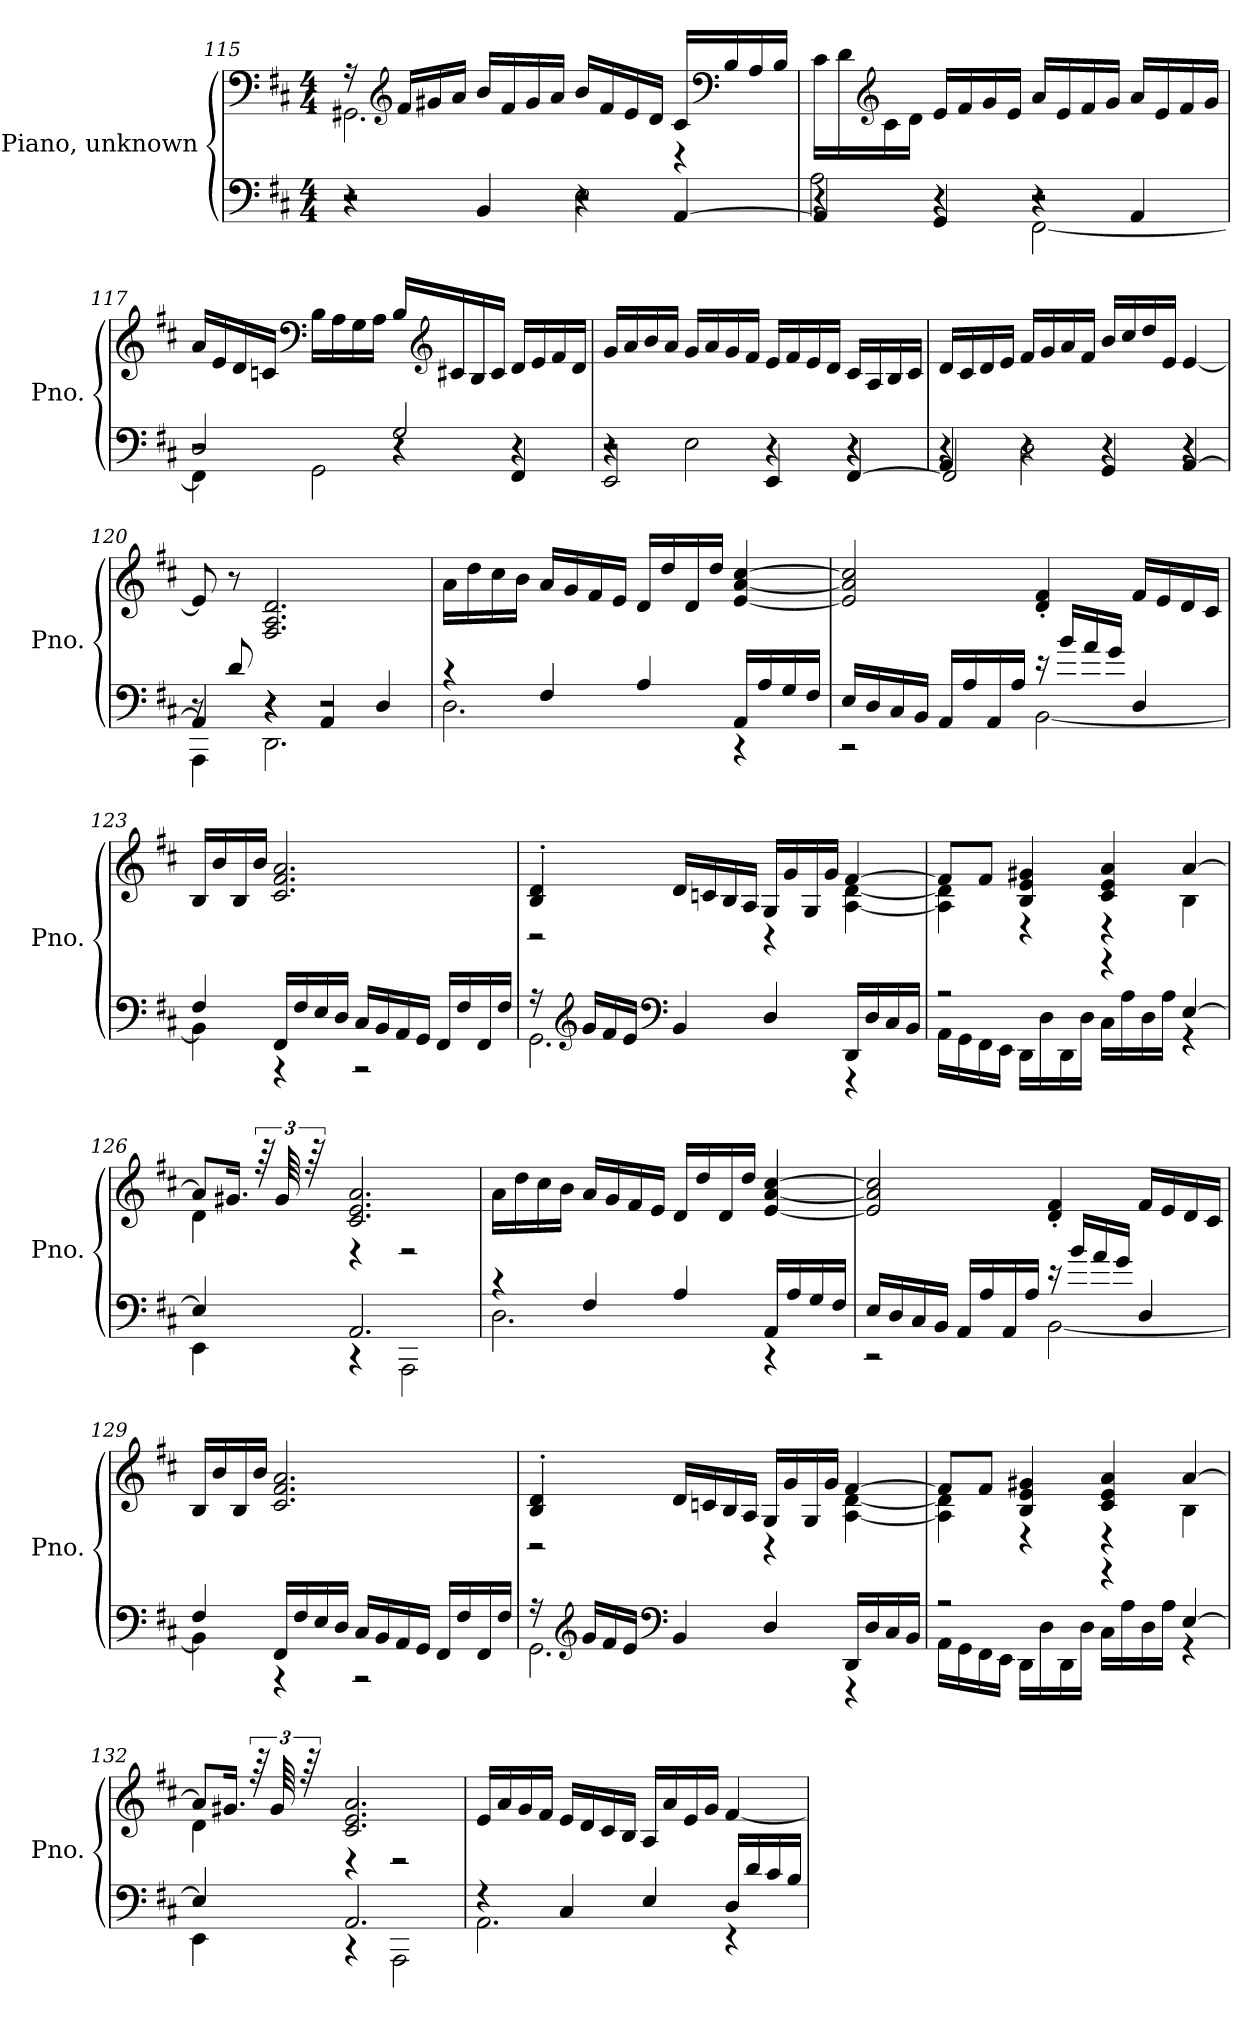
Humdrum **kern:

**kern	**kern
*part1	*part1
*staff2	*staff1
*I"Piano, unknown	*
*I'Pno.	*
*clefF4	*clefF4
*k[f#c#]	*k[f#c#]
*M4/4	*M4/4
=115	=115
*^	*^
*	*^	*	*
2r	2r	4r	16r	2.GG#X\
*	*	*	*clefG2	*
.	.	.	16f#/LL	.
.	.	.	16g#X/	.
.	.	.	16a/JJ	.
.	.	4BB/	16b/LL	.
.	.	.	16f#/	.
.	.	.	16g#/	.
.	.	.	16a/JJ	.
4r	2E\	2r	16b/LL	.
.	.	.	16f#/	.
.	.	.	16e/	.
.	.	.	16d/JJ	.
[4AA/	.	.	16c#/LL	4r
*	*	*	*clefF4	*
.	.	.	16B/	.
.	.	.	16A/	.
.	.	.	16B/JJ	.
*	*	*	*v	*v
!!LO:LB:g=z
=116	=116	=116	=116
4AA/]	2A\	4r	16c#\LL
.	.	.	16d\
*	*	*	*clefG2
.	.	.	16c#\
.	.	.	16d\JJ
4r	.	4GG/	16e/LL
.	.	.	16f#/
.	.	.	16g/
.	.	.	16e/JJ
2r	[2FF#\	4r	16a/LL
.	.	.	16e/
.	.	.	16f#/
.	.	.	16g/JJ
.	.	4AA/	16a/LL
.	.	.	16e/
.	.	.	16f#/
.	.	.	16g/JJ
=117	=117	=117	=117
2D/	4FF#\]	2r	16a/LL
.	.	.	16e/
.	.	.	16d/
.	.	.	16cn/JJ
*	*	*	*clefF4
.	2GG\	.	16B\LL
.	.	.	16A\
.	.	.	16G\
.	.	.	16A\JJ
2G/	.	4r	16B/LL
*	*	*	*clefG2
.	.	.	16c#X/
.	.	.	16B/
.	.	.	16c#/JJ
.	4r	4FF#/	16d/LL
.	.	.	16e/
.	.	.	16f#/
.	.	.	16d/JJ
!!LO:LB:g=z
=118	=118	=118	=118
2r	4r	2EE/	16g/LL
.	.	.	16a/
.	.	.	16b/
.	.	.	16a/JJ
.	2E\	.	16g/LL
.	.	.	16a/
.	.	.	16g/
.	.	.	16f#/JJ
4EE/	.	4r	16e/LL
.	.	.	16f#/
.	.	.	16e/
.	.	.	16d/JJ
4r	4r	[4FF#/	16c#/LL
.	.	.	16A/
.	.	.	16B/
.	.	.	16c#/JJ
=119	=119	=119	=119
4AA/	4r	2FF#/]	16d/LL
.	.	.	16c#/
.	.	.	16d/
.	.	.	16e/JJ
4r	2D\	.	16f#/LL
.	.	.	16g/
.	.	.	16a/
.	.	.	16f#/JJ
4GG/	.	4r	16b/LL
.	.	.	16cc#/
.	.	.	16dd/
.	.	.	16e/JJ
4r	4r	[4AA/	[4e/
=120	=120	=120	=120
8r	4AAA\	4AA/]	8e/]
8d/	.	.	8r
4r	2.DD\	4r	2.F#/ 2.A/ 2.d/
4AA/	.	2r	.
4D/	.	.	.
*	*v	*v	*
!!LO:LB:g=z
=121	=121	=121
4r	2.D\	16a\LL
.	.	16dd\
.	.	16cc#\
.	.	16b\JJ
4F#/	.	16a/LL
.	.	16g/
.	.	16f#/
.	.	16e/JJ
4A/	.	16d/LL
.	.	16dd/
.	.	16d/
.	.	16dd/JJ
16AA/LL	4r	[4e/ [4a/ [4cc#/
16A/	.	.
16G/	.	.
16F#/JJ	.	.
=122	=122	=122
16E/LL	2r	2e/] 2a/] 2cc#/]
16D/	.	.
16C#/	.	.
16BB/JJ	.	.
16AA/LL	.	.
16A/	.	.
16AA/	.	.
16A/JJ	.	.
16r	[2BB\	4d/' 4f#/'
16b/LL	.	.
16a/	.	.
16g/JJ	.	.
4D/	.	16f#/LL
.	.	16e/
.	.	16d/
.	.	16c#/JJ
!!LO:LB:g=z
=123	=123	=123
4F#/	4BB\]	16B/LL
.	.	16b/
.	.	16B/
.	.	16b/JJ
16FF#/LL	4r	2.c#/ 2.f#/ 2.a/
16F#/	.	.
16E/	.	.
16D/JJ	.	.
16C#/LL	2r	.
16BB/	.	.
16AA/	.	.
16GG/JJ	.	.
16FF#/LL	.	.
16F#/	.	.
16FF#/	.	.
16F#/JJ	.	.
=124	=124	=124
*	*	*^
16r	2.GG\	4B/' 4d/'	2r
*clefG2	*	*	*
16g/LL	.	.	.
16f#/	.	.	.
16e/JJ	.	.	.
*clefF4	*	*	*
4BB/	.	16d/LL	.
.	.	16cn/	.
.	.	16B/	.
.	.	16A/JJ	.
4D/	.	16G/LL	4r
.	.	16g/	.
.	.	16G/	.
.	.	16g/JJ	.
16DD/LL	4r	[4f#/	[4A\ [4d\
16D/	.	.	.
16C#/	.	.	.
16BB/JJ	.	.	.
!!LO:PB:g=z	!!
=125	=125	=125	=125
2r	16AA\LL	8f#/L]	4A\] 4d\]
.	16GG\	.	.
.	16FF#\	8f#/J	.
.	16EE\JJ	.	.
.	16DD\LL	4B/ 4e/ 4g#X/	4r
.	16D\	.	.
.	16DD\	.	.
.	16D\JJ	.	.
4r	16C#\LL	4c#/ 4e/ 4a/	4r
.	16A\	.	.
.	16D\	.	.
.	16A\JJ	.	.
[4E/	4r	[4a/	4B\
=126	=126	=126	=126
4E/]	4EE\	8a/L]	4d\
.	.	16.g#X/Jk	.
.	.	96r	.
.	.	96g#/	.
.	.	96r	.
2.AA/	4r	2.c#/ 2.e/ 2.a/	4r
.	2AAA\	.	2r
*	*	*v	*v
=127	=127	=127
4r	2.D\	16a\LL
.	.	16dd\
.	.	16cc#\
.	.	16b\JJ
4F#/	.	16a/LL
.	.	16g/
.	.	16f#/
.	.	16e/JJ
4A/	.	16d/LL
.	.	16dd/
.	.	16d/
.	.	16dd/JJ
16AA/LL	4r	[4e/ [4a/ [4cc#/
16A/	.	.
16G/	.	.
16F#/JJ	.	.
!!LO:LB:g=z
=128	=128	=128
16E/LL	2r	2e/] 2a/] 2cc#/]
16D/	.	.
16C#/	.	.
16BB/JJ	.	.
16AA/LL	.	.
16A/	.	.
16AA/	.	.
16A/JJ	.	.
16r	[2BB\	4d/' 4f#/'
16b/LL	.	.
16a/	.	.
16g/JJ	.	.
4D/	.	16f#/LL
.	.	16e/
.	.	16d/
.	.	16c#/JJ
=129	=129	=129
4F#/	4BB\]	16B/LL
.	.	16b/
.	.	16B/
.	.	16b/JJ
16FF#/LL	4r	2.c#/ 2.f#/ 2.a/
16F#/	.	.
16E/	.	.
16D/JJ	.	.
16C#/LL	2r	.
16BB/	.	.
16AA/	.	.
16GG/JJ	.	.
16FF#/LL	.	.
16F#/	.	.
16FF#/	.	.
16F#/JJ	.	.
!!LO:LB:g=z
=130	=130	=130
*	*	*^
16r	2.GG\	4B/' 4d/'	2r
*clefG2	*	*	*
16g/LL	.	.	.
16f#/	.	.	.
16e/JJ	.	.	.
*clefF4	*	*	*
4BB/	.	16d/LL	.
.	.	16cn/	.
.	.	16B/	.
.	.	16A/JJ	.
4D/	.	16G/LL	4r
.	.	16g/	.
.	.	16G/	.
.	.	16g/JJ	.
16DD/LL	4r	[4f#/	[4A\ [4d\
16D/	.	.	.
16C#/	.	.	.
16BB/JJ	.	.	.
=131	=131	=131	=131
2r	16AA\LL	8f#/L]	4A\] 4d\]
.	16GG\	.	.
.	16FF#\	8f#/J	.
.	16EE\JJ	.	.
.	16DD\LL	4B/ 4e/ 4g#X/	4r
.	16D\	.	.
.	16DD\	.	.
.	16D\JJ	.	.
4r	16C#\LL	4c#/ 4e/ 4a/	4r
.	16A\	.	.
.	16D\	.	.
.	16A\JJ	.	.
[4E/	4r	[4a/	4B\
!!LO:LB:g=z	!!
=132	=132	=132	=132
4E/]	4EE\	8a/L]	4d\
.	.	16.g#X/Jk	.
.	.	96r	.
.	.	96g#/	.
.	.	96r	.
2.AA/	4r	2.c#/ 2.e/ 2.a/	4r
.	2AAA\	.	2r
*	*	*v	*v
=133	=133	=133
4r	2.AA\	16e/LL
.	.	16a/
.	.	16g/
.	.	16f#/JJ
4C#/	.	16e/LL
.	.	16d/
.	.	16c#/
.	.	16B/JJ
4E/	.	16A/LL
.	.	16a/
.	.	16e/
.	.	16g/JJ
16D/LL	4r	[4f#/
16d/	.	.
16c#/	.	.
16B/JJ	.	.
*v	*v	*
=	=
*-	*-
